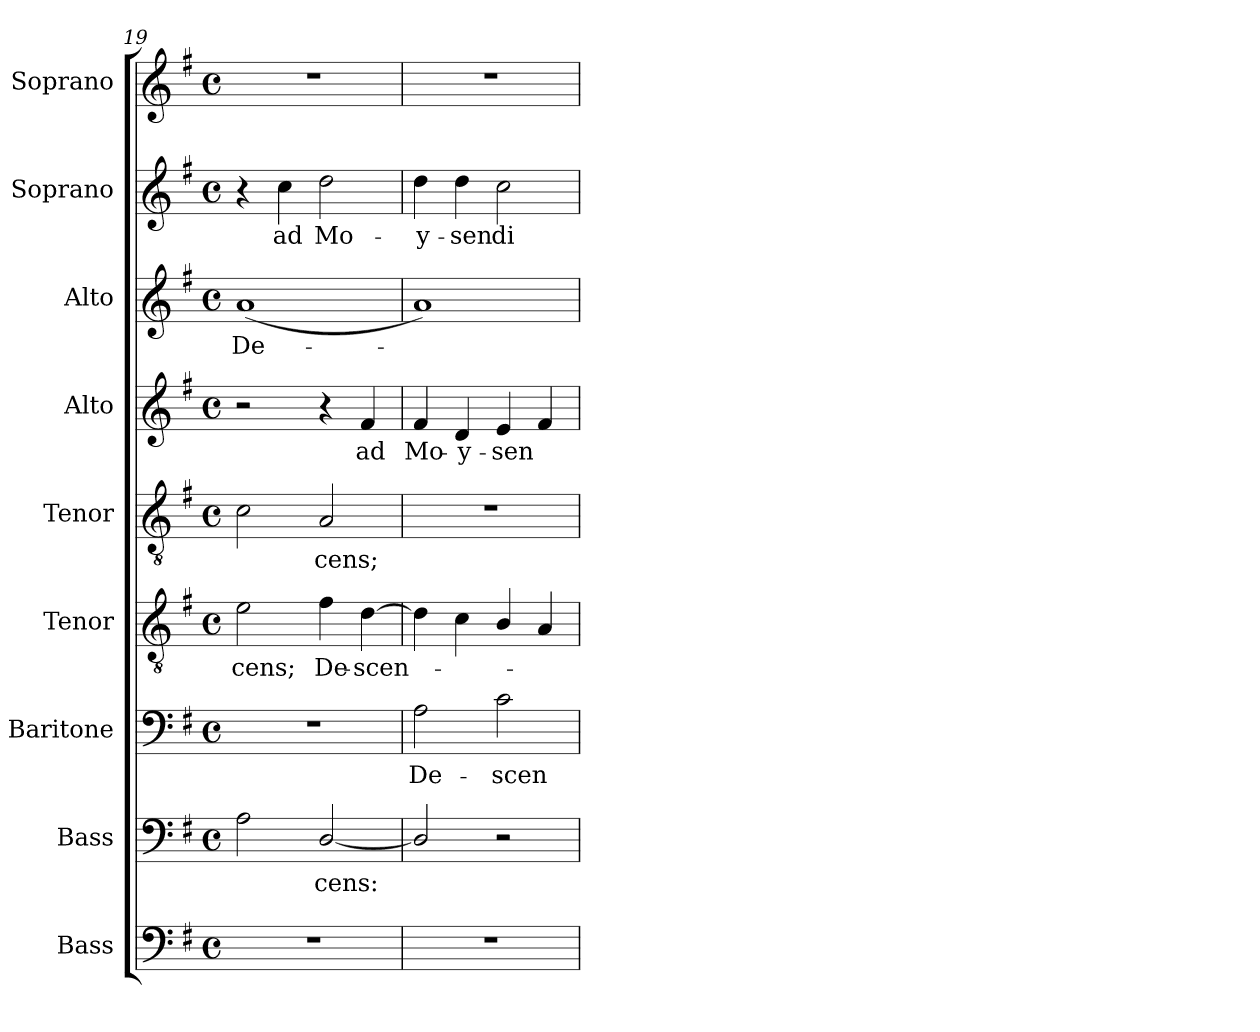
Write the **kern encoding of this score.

**kern	**kern	**text	**kern	**text	**kern	**text	**kern	**text	**kern	**text	**kern	**text	**kern	**text	**kern
*part9	*part8	*part8	*part7	*part7	*part6	*part6	*part5	*part5	*part4	*part4	*part3	*part3	*part2	*part2	*part1
*staff9	*staff8	*staff8	*staff7	*staff7	*staff6	*staff6	*staff5	*staff5	*staff4	*staff4	*staff3	*staff3	*staff2	*staff2	*staff1
*I"Bass	*I"Bass	*	*I"Baritone	*	*I"Tenor	*	*I"Tenor	*	*I"Alto	*	*I"Alto	*	*I"Soprano	*	*I"Soprano
*I'B.	*I'B.	*	*I'Bar.	*	*I'T.	*	*I'T.	*	*I'A.	*	*I'A.	*	*I'S.	*	*I'S.
*clefF4	*clefF4	*	*clefF4	*	*clefGv2	*	*clefGv2	*	*clefG2	*	*clefG2	*	*clefG2	*	*clefG2
*	*	*	*	*	*ITrd7c12	*	*ITrd7c12	*	*	*	*	*	*	*	*
*k[f#]	*k[f#]	*	*k[f#]	*	*k[f#]	*	*k[f#]	*	*k[f#]	*	*k[f#]	*	*k[f#]	*	*k[f#]
*G:	*G:	*	*G:	*	*G:	*	*G:	*	*G:	*	*G:	*	*G:	*	*G:
*M4/4	*M4/4	*	*M4/4	*	*M4/4	*	*M4/4	*	*M4/4	*	*M4/4	*	*M4/4	*	*M4/4
*met(c)	*met(c)	*	*met(c)	*	*met(c)	*	*met(c)	*	*met(c)	*	*met(c)	*	*met(c)	*	*met(c)
=19	=19	=19	=19	=19	=19	=19	=19	=19	=19	=19	=19	=19	=19	=19	=19
!	!	!	!	!	!	!LO:LY:b:color=#000000	!	!	!	!	!	!	!	!	!
!	!	!	!	!	!	!	!	!	!	!	!	!LO:LY:b:color=#000000	!	!	!
1r	2Ai\	.	1r	.	2Ei\	-cens;	2Ci\	.	2r	.	(1ai	De-	4r	.	1r
!	!	!	!	!	!	!	!	!	!	!	!	!	!	!LO:LY:b:color=#000000	!
.	.	.	.	.	.	.	.	.	.	.	.	.	4cci\	ad	.
!	!	!LO:LY:b:color=#000000	!	!	!	!	!	!	!	!	!	!	!	!	!
!	!	!	!	!	!	!LO:LY:b:color=#000000	!	!	!	!	!	!	!	!	!
!	!	!	!	!	!	!	!	!LO:LY:b:color=#000000	!	!	!	!	!	!	!
!	!	!	!	!	!	!	!	!	!	!	!	!	!	!LO:LY:b:color=#000000	!
.	[2Di/	-cens:	.	.	4F#i\	De-	2AAi/	-cens;	4r	.	.	.	2ddi\	Mo-	.
!	!	!	!	!	!	!LO:LY:b:color=#000000	!	!	!	!	!	!	!	!	!
!	!	!	!	!	!	!	!	!	!	!LO:LY:b:color=#000000	!	!	!	!	!
.	.	.	.	.	[4Di\	-scen-	.	.	4f#i/	ad	.	.	.	.	.
=20	=20	=20	=20	=20	=20	=20	=20	=20	=20	=20	=20	=20	=20	=20	=20
!	!	!	!	!LO:LY:b:color=#000000	!	!	!	!	!	!	!	!	!	!	!
!	!	!	!	!	!	!	!	!	!	!LO:LY:b:color=#000000	!	!	!	!	!
!	!	!	!	!	!	!	!	!	!	!	!	!	!	!LO:LY:b:color=#000000	!
1r	2Di/]	.	2Ai\	De-	4Di\]	.	1r	.	4f#i/	Mo-	1ai)	.	4ddi\	-y-	1r
!	!	!	!	!	!	!	!	!	!	!LO:LY:b:color=#000000	!	!	!	!	!
!	!	!	!	!	!	!	!	!	!	!	!	!	!	!LO:LY:b:color=#000000	!
.	.	.	.	.	4Ci\	.	.	.	4di/	-y-	.	.	4ddi\	-sen	.
!	!	!	!	!LO:LY:b:color=#000000	!	!	!	!	!	!	!	!	!	!	!
!	!	!	!	!	!	!	!	!	!	!LO:LY:b:color=#000000	!	!	!	!	!
!	!	!	!	!	!	!	!	!	!	!	!	!	!	!LO:LY:b:color=#000000	!
.	2r	.	2ci\	-scen-	4BBi/	.	.	.	4ei/	-sen	.	.	2cci\	di-	.
.	.	.	.	.	4AAi/	.	.	.	4f#i/	.	.	.	.	.	.
=	=	=	=	=	=	=	=	=	=	=	=	=	=	=	=
*-	*-	*-	*-	*-	*-	*-	*-	*-	*-	*-	*-	*-	*-	*-	*-
